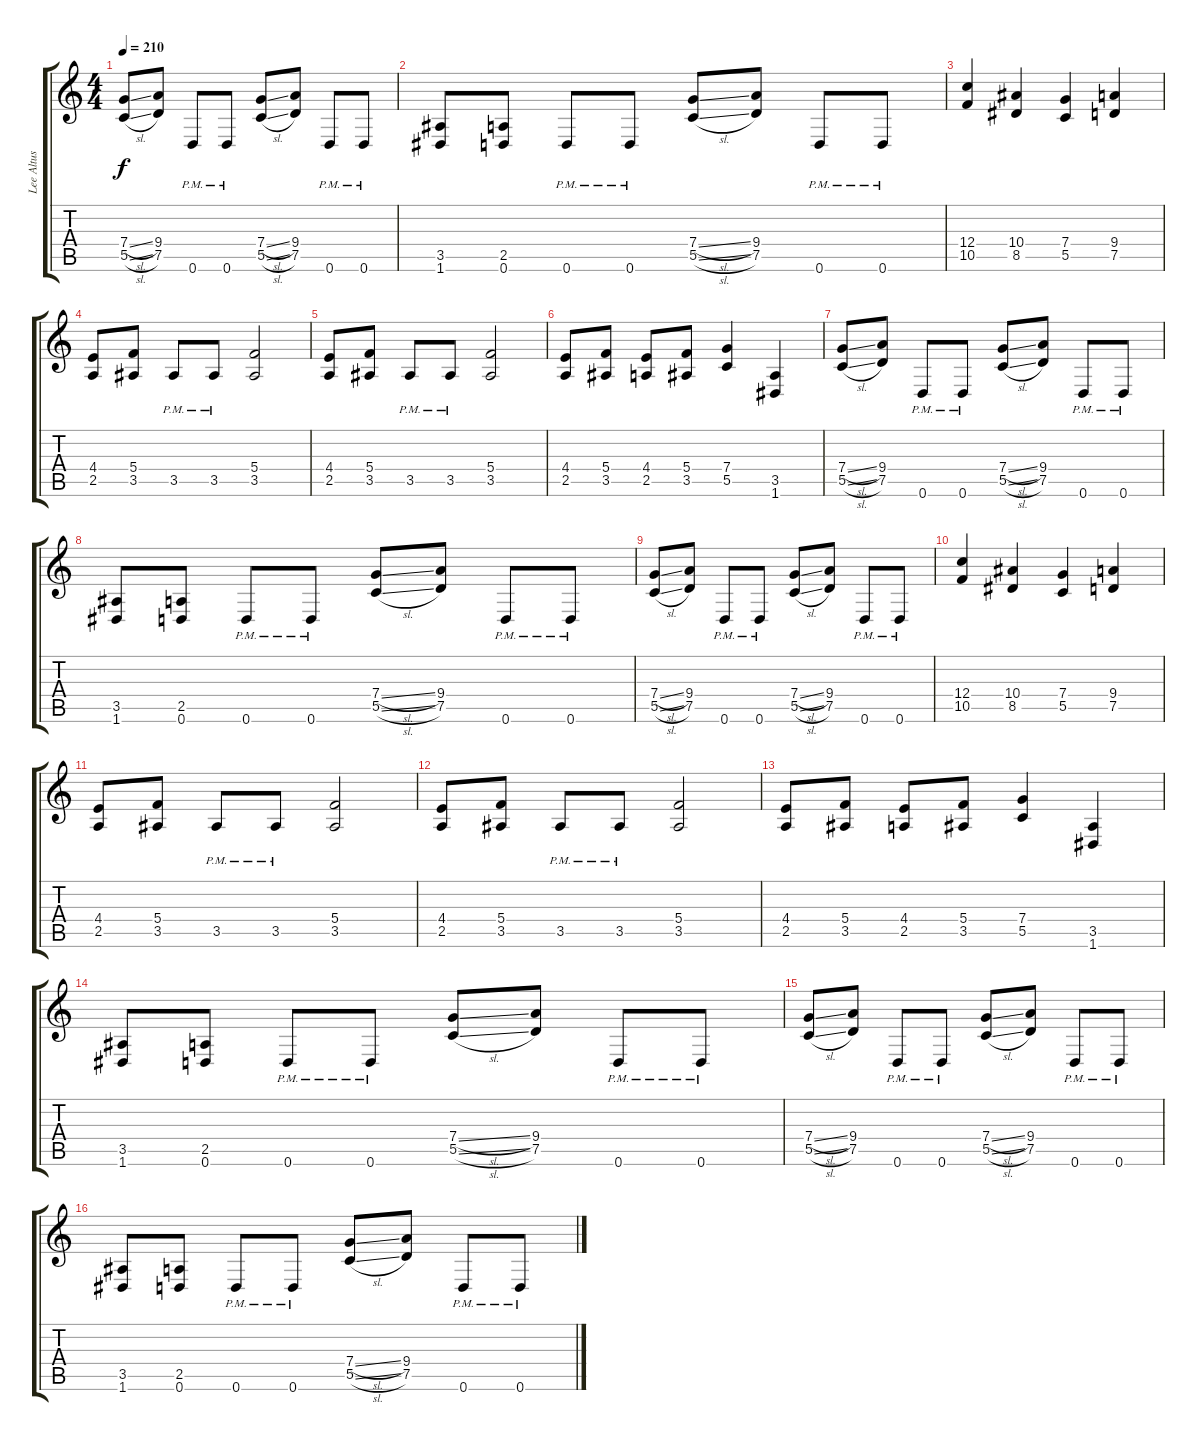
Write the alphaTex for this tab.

\track ("Lee Altus" "Lee Altus") {instrument distortionguitar}
\staff {score tabs}
\tuning (D4 A3 F3 C3 G2 D2) {hide}
\ts (4 4)
\tempo 210
\clef g2
\ks c
(7.4{sl} 5.5{sl}).8{dy f} (9.4 7.5).8 0.6{pm}.8 0.6{pm}.8 (7.4{sl} 5.5{sl}).8 (9.4 7.5).8 0.6{pm}.8 0.6{pm}.8 |
(3.5 1.6).8 (2.5 0.6).8 0.6{pm}.8 0.6{pm}.8 (7.4{sl} 5.5{sl}).8 (9.4 7.5).8 0.6{pm}.8 0.6{pm}.8 |
(12.4 10.5).4 (10.4 8.5).4 (7.4 5.5).4 (9.4 7.5).4 |
(4.4 2.5).8 (5.4 3.5).8 3.5{pm}.8 3.5{pm}.8 (5.4 3.5).2 |
(4.4 2.5).8 (5.4 3.5).8 3.5{pm}.8 3.5{pm}.8 (5.4 3.5).2 |
(4.4 2.5).8 (5.4 3.5).8 (4.4 2.5).8 (5.4 3.5).8 (7.4 5.5).4 (3.5 1.6).4 |
(7.4{sl} 5.5{sl}).8 (9.4 7.5).8 0.6{pm}.8 0.6{pm}.8 (7.4{sl} 5.5{sl}).8 (9.4 7.5).8 0.6{pm}.8 0.6{pm}.8 |
(3.5 1.6).8 (2.5 0.6).8 0.6{pm}.8 0.6{pm}.8 (7.4{sl} 5.5{sl}).8 (9.4 7.5).8 0.6{pm}.8 0.6{pm}.8 |
(7.4{sl} 5.5{sl}).8 (9.4 7.5).8 0.6{pm}.8 0.6{pm}.8 (7.4{sl} 5.5{sl}).8 (9.4 7.5).8 0.6{pm}.8 0.6{pm}.8 |
(12.4 10.5).4 (10.4 8.5).4 (7.4 5.5).4 (9.4 7.5).4 |
(4.4 2.5).8 (5.4 3.5).8 3.5{pm}.8 3.5{pm}.8 (5.4 3.5).2 |
(4.4 2.5).8 (5.4 3.5).8 3.5{pm}.8 3.5{pm}.8 (5.4 3.5).2 |
(4.4 2.5).8 (5.4 3.5).8 (4.4 2.5).8 (5.4 3.5).8 (7.4 5.5).4 (3.5 1.6).4 |
(3.5 1.6).8 (2.5 0.6).8 0.6{pm}.8 0.6{pm}.8 (7.4{sl} 5.5{sl}).8 (9.4 7.5).8 0.6{pm}.8 0.6{pm}.8 |
(7.4{sl} 5.5{sl}).8 (9.4 7.5).8 0.6{pm}.8 0.6{pm}.8 (7.4{sl} 5.5{sl}).8 (9.4 7.5).8 0.6{pm}.8 0.6{pm}.8 |
(3.5 1.6).8 (2.5 0.6).8 0.6{pm}.8 0.6{pm}.8 (7.4{sl} 5.5{sl}).8 (9.4 7.5).8 0.6{pm}.8 0.6{pm}.8
